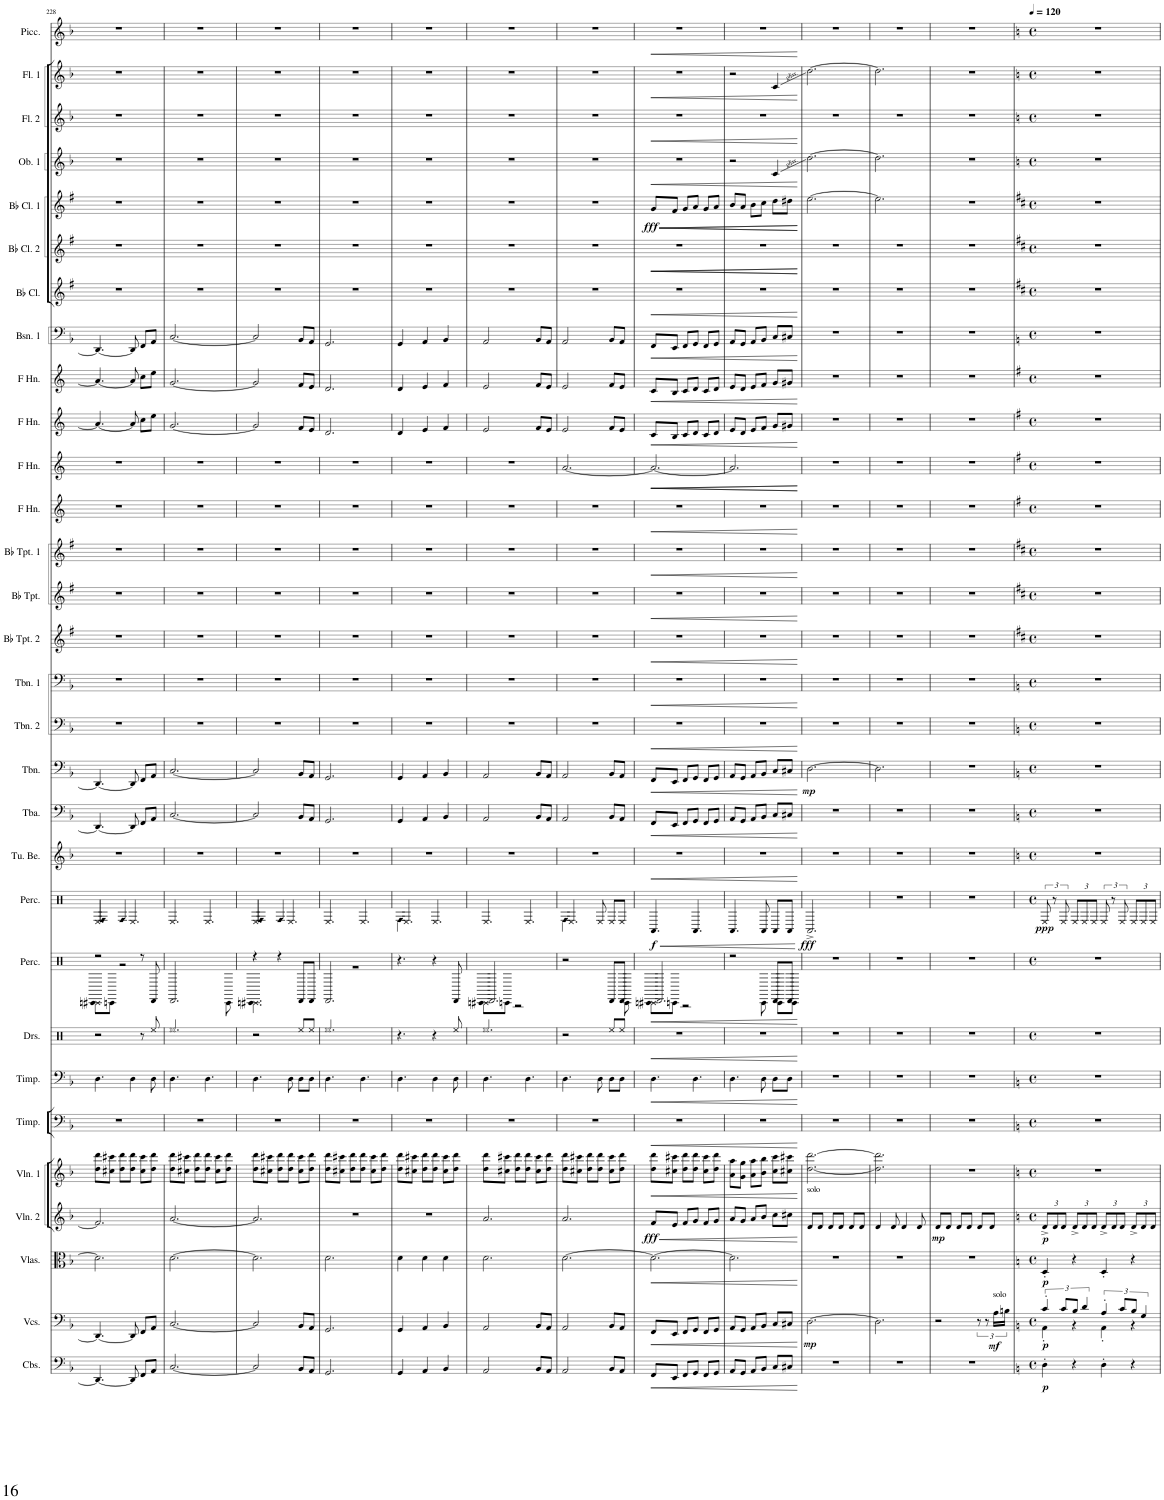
**kern	**dynam	**kern	**dynam	**kern	**dynam	**kern	**dynam	**kern	**dynam	**kern	**dynam	**kern	**dynam	**kern	**dynam	**kern	**dynam	**kern	**dynam	**kern	**dynam	**kern	**dynam	**kern	**dynam	**kern	**dynam	**kern	**dynam	**kern	**dynam	**kern	**dynam	**kern	**dynam	**kern	**dynam	**kern	**dynam	**kern	**dynam	**kern	**dynam	**kern	**dynam	**kern	**dynam	**kern	**dynam	**kern	**dynam	**kern	**dynam	**kern	**dynam	**kern	**dynam	**kern	**dynam
*part30	*part30	*part29	*part29	*part28	*part28	*part27	*part27	*part26	*part26	*part25	*part25	*part24	*part24	*part23	*part23	*part22	*part22	*part21	*part21	*part20	*part20	*part19	*part19	*part18	*part18	*part17	*part17	*part16	*part16	*part15	*part15	*part14	*part14	*part13	*part13	*part12	*part12	*part11	*part11	*part10	*part10	*part9	*part9	*part8	*part8	*part7	*part7	*part6	*part6	*part5	*part5	*part4	*part4	*part3	*part3	*part2	*part2	*part1	*part1
*staff30	*staff30	*staff29	*staff29	*staff28	*staff28	*staff27	*staff27	*staff26	*staff26	*staff25	*staff25	*staff24	*staff24	*staff23	*staff23	*staff22	*staff22	*staff21	*staff21	*staff20	*staff20	*staff19	*staff19	*staff18	*staff18	*staff17	*staff17	*staff16	*staff16	*staff15	*staff15	*staff14	*staff14	*staff13	*staff13	*staff12	*staff12	*staff11	*staff11	*staff10	*staff10	*staff9	*staff9	*staff8	*staff8	*staff7	*staff7	*staff6	*staff6	*staff5	*staff5	*staff4	*staff4	*staff3	*staff3	*staff2	*staff2	*staff1	*staff1
*I"Contrabasses	*	*I"Violoncellos	*	*I"Violas	*	*I"Violin 2	*	*I"Violin 1	*	*I"Timpani	*	*I"Timpani	*	*I"Drumset	*	*I"Percussion	*	*I"Percussion	*	*I"Tubular Bells	*	*I"Tuba	*	*I"Trombone	*	*I"Trombone 2	*	*I"Trombone 1	*	*I"Bb Trumpet 2	*	*I"Bb Trumpet	*	*I"Bb Trumpet 1	*	*I"Horn in F	*	*I"Horn in F	*	*I"Horn in F	*	*I"Horn in F	*	*I"Bassoon 1	*	*I"Bb Clarinet	*	*I"Bb Clarinet 2	*	*I"Bb Clarinet 1	*	*I"Oboe 1	*	*I"Flute 2	*	*I"Flute 1	*	*I"Piccolo	*
*I'Cbs.	*	*I'Vcs.	*	*I'Vlas.	*	*I'Vln. 2	*	*I'Vln. 1	*	*I'Timp.	*	*I'Timp.	*	*I'Drs.	*	*I'Perc.	*	*I'Perc.	*	*I'Tu. Be.	*	*I'Tba.	*	*I'Tbn.	*	*I'Tbn. 2	*	*I'Tbn. 1	*	*I'Bb Tpt. 2	*	*I'Bb Tpt.	*	*I'Bb Tpt. 1	*	*	*	*	*	*	*	*	*	*I'Bsn. 1	*	*I'Bb Cl.	*	*I'Bb Cl. 2	*	*I'Bb Cl. 1	*	*I'Ob. 1	*	*I'Fl. 2	*	*I'Fl. 1	*	*I'Picc.	*
!!LO:PB:g=z
*clefF4	*	*clefF4	*	*clefC3	*	*clefG2	*	*clefG2	*	*clefF4	*	*clefF4	*	*clefX	*	*clefX	*	*clefX	*	*clefG2	*	*clefF4	*	*clefF4	*	*clefF4	*	*clefF4	*	*clefG2	*	*clefG2	*	*clefG2	*	*clefG2	*	*clefG2	*	*clefG2	*	*clefG2	*	*clefF4	*	*clefG2	*	*clefG2	*	*clefG2	*	*clefG2	*	*clefG2	*	*clefG2	*	*clefG2	*
*Trd7c12	*	*	*	*	*	*	*	*	*	*	*	*	*	*	*	*	*	*	*	*	*	*	*	*	*	*	*	*	*	*Trd1c2	*	*Trd1c2	*	*Trd1c2	*	*Trd4c7	*	*Trd4c7	*	*Trd4c7	*	*Trd4c7	*	*Trd5c9	*	*Trd1c2	*	*Trd1c2	*	*Trd1c2	*	*	*	*	*	*	*	*Trd-7c-12	*
*k[b-]	*	*k[b-]	*	*k[b-]	*	*k[b-]	*	*k[b-]	*	*k[b-]	*	*k[b-]	*	*k[]	*	*k[]	*	*k[]	*	*k[b-]	*	*k[b-]	*	*k[b-]	*	*k[b-]	*	*k[b-]	*	*k[f#]	*	*k[f#]	*	*k[f#]	*	*k[]	*	*k[]	*	*k[]	*	*k[]	*	*k[b-]	*	*k[f#]	*	*k[f#]	*	*k[f#]	*	*k[b-]	*	*k[b-]	*	*k[b-]	*	*k[b-]	*
*M3/4	*	*M3/4	*	*M3/4	*	*M3/4	*	*M3/4	*	*M3/4	*	*M3/4	*	*M3/4	*	*M3/4	*	*M3/4	*	*M3/4	*	*M3/4	*	*M3/4	*	*M3/4	*	*M3/4	*	*M3/4	*	*M3/4	*	*M3/4	*	*M3/4	*	*M3/4	*	*M3/4	*	*M3/4	*	*M3/4	*	*M3/4	*	*M3/4	*	*M3/4	*	*M3/4	*	*M3/4	*	*M3/4	*	*M3/4	*
=228	=228	=228	=228	=228	=228	=228	=228	=228	=228	=228	=228	=228	=228	=228	=228	=228	=228	=228	=228	=228	=228	=228	=228	=228	=228	=228	=228	=228	=228	=228	=228	=228	=228	=228	=228	=228	=228	=228	=228	=228	=228	=228	=228	=228	=228	=228	=228	=228	=228	=228	=228	=228	=228	=228	=228	=228	=228	=228	=228
*	*	*	*	*	*	*	*	*	*	*	*	*	*	*	*	*^	*	*^	*	*	*	*	*	*	*	*	*	*	*	*	*	*	*	*	*	*	*	*	*	*	*	*	*	*	*	*	*	*	*	*	*	*	*	*	*	*	*	*	*
!	!	!	!	!	!	!	!	!	!	!	!	!	!	!	!	!	!	!	!	!LO:N:head=diamond	!	!	!	!	!	!	!	!	!	!	!	!	!	!	!	!	!	!	!	!	!	!	!	!	!	!	!	!	!	!	!	!	!	!	!	!	!	!	!	!	!
4.DD/_	.	4.DD/_	.	2.d\]	.	2.f/]	.	8dd\ 8ddd\L	.	2.r	.	4.D\	.	2r	.	2r	8CCn\ 8CC#X\L	.	4.E/	4F/	.	2.r	.	4.DD/_	.	4.DD/_	.	2.r	.	2.r	.	2.r	.	2.r	.	2.r	.	2.r	.	2.r	.	4.a/_	.	4.a/_	.	4.DD/_	.	2.r	.	2.r	.	2.r	.	2.r	.	2.r	.	2.r	.	2.r	.
.	.	.	.	.	.	.	.	8cc#X\ 8ccc#X\J	.	.	.	.	.	.	.	.	8CCn\J	.	.	.	.	.	.	.	.	.	.	.	.	.	.	.	.	.	.	.	.	.	.	.	.	.	.	.	.	.	.	.	.	.	.	.	.	.	.	.	.	.	.	.	.
!	!	!	!	!	!	!	!	!	!	!	!	!	!	!	!	!	!	!	!	!LO:N:head=diamond	!	!	!	!	!	!	!	!	!	!	!	!	!	!	!	!	!	!	!	!	!	!	!	!	!	!	!	!	!	!	!	!	!	!	!	!	!	!	!	!	!
.	.	.	.	.	.	.	.	8dd\ 8ddd\L	.	.	.	.	.	.	.	.	2r	.	.	4F/	.	.	.	.	.	.	.	.	.	.	.	.	.	.	.	.	.	.	.	.	.	.	.	.	.	.	.	.	.	.	.	.	.	.	.	.	.	.	.	.	.
8DD/]	.	8DD/]	.	.	.	.	.	8dd\ 8ddd\J	.	.	.	4D\	.	.	.	.	.	.	4.E/	.	.	.	.	8DD/]	.	8DD/]	.	.	.	.	.	.	.	.	.	.	.	.	.	.	.	8a/]	.	8a/]	.	8DD/]	.	.	.	.	.	.	.	.	.	.	.	.	.	.	.
8FF/L	.	8FF/L	.	.	.	.	.	8cc#\ 8ccc#\L	.	.	.	.	.	8r	.	8r	.	.	.	4ryy	.	.	.	8FF/L	.	8FF/L	.	.	.	.	.	.	.	.	.	.	.	.	.	.	.	8cc\L	.	8cc\L	.	8FF/L	.	.	.	.	.	.	.	.	.	.	.	.	.	.	.
8AA/J	.	8AA/J	.	.	.	.	.	8dd\ 8ddd\J	.	.	.	8D\	.	8Ree/	.	8DD/	.	.	.	.	.	.	.	8AA/J	.	8AA/J	.	.	.	.	.	.	.	.	.	.	.	.	.	.	.	8ee\J	.	8ee\J	.	8AA/J	.	.	.	.	.	.	.	.	.	.	.	.	.	.	.
*	*	*	*	*	*	*	*	*	*	*	*	*	*	*	*	*	*	*	*v	*v	*	*	*	*	*	*	*	*	*	*	*	*	*	*	*	*	*	*	*	*	*	*	*	*	*	*	*	*	*	*	*	*	*	*	*	*	*	*	*	*	*
=229	=229	=229	=229	=229	=229	=229	=229	=229	=229	=229	=229	=229	=229	=229	=229	=229	=229	=229	=229	=229	=229	=229	=229	=229	=229	=229	=229	=229	=229	=229	=229	=229	=229	=229	=229	=229	=229	=229	=229	=229	=229	=229	=229	=229	=229	=229	=229	=229	=229	=229	=229	=229	=229	=229	=229	=229	=229	=229	=229	=229
[2.C/	.	[2.C/	.	[2.d\	.	[2.a/	.	8dd\ 8ddd\L	.	2.r	.	4.D\	.	2.Ree/	.	2.DD/	8ryy	.	4.E/	.	2.r	.	[2.C/	.	[2.C/	.	2.r	.	2.r	.	2.r	.	2.r	.	2.r	.	2.r	.	2.r	.	[2.g/	.	[2.g/	.	[2.C/	.	2.r	.	2.r	.	2.r	.	2.r	.	2.r	.	2.r	.	2.r	.
*	*	*	*	*	*	*	*	*	*	*	*	*	*	*	*	*v	*v	*	*	*	*	*	*	*	*	*	*	*	*	*	*	*	*	*	*	*	*	*	*	*	*	*	*	*	*	*	*	*	*	*	*	*	*	*	*	*	*	*	*	*
.	.	.	.	.	.	.	.	8cc#X\ 8ccc#X\J	.	.	.	.	.	.	.	.	.	.	.	.	.	.	.	.	.	.	.	.	.	.	.	.	.	.	.	.	.	.	.	.	.	.	.	.	.	.	.	.	.	.	.	.	.	.	.	.	.	.	.
.	.	.	.	.	.	.	.	8dd\ 8ddd\L	.	.	.	.	.	.	.	.	.	.	.	.	.	.	.	.	.	.	.	.	.	.	.	.	.	.	.	.	.	.	.	.	.	.	.	.	.	.	.	.	.	.	.	.	.	.	.	.	.	.	.
.	.	.	.	.	.	.	.	8dd\ 8ddd\J	.	.	.	4.D\	.	.	.	.	.	4.E/	.	.	.	.	.	.	.	.	.	.	.	.	.	.	.	.	.	.	.	.	.	.	.	.	.	.	.	.	.	.	.	.	.	.	.	.	.	.	.	.	.
.	.	.	.	.	.	.	.	8cc#\ 8ccc#\L	.	.	.	.	.	.	.	.	.	.	.	.	.	.	.	.	.	.	.	.	.	.	.	.	.	.	.	.	.	.	.	.	.	.	.	.	.	.	.	.	.	.	.	.	.	.	.	.	.	.	.
*	*	*	*	*	*	*	*	*	*	*	*	*	*	*	*	*^	*	*	*	*	*	*	*	*	*	*	*	*	*	*	*	*	*	*	*	*	*	*	*	*	*	*	*	*	*	*	*	*	*	*	*	*	*	*	*	*	*	*	*
.	.	.	.	.	.	.	.	8dd\ 8ddd\J	.	.	.	.	.	.	.	.	8CC\	.	.	.	.	.	.	.	.	.	.	.	.	.	.	.	.	.	.	.	.	.	.	.	.	.	.	.	.	.	.	.	.	.	.	.	.	.	.	.	.	.	.	.
=230	=230	=230	=230	=230	=230	=230	=230	=230	=230	=230	=230	=230	=230	=230	=230	=230	=230	=230	=230	=230	=230	=230	=230	=230	=230	=230	=230	=230	=230	=230	=230	=230	=230	=230	=230	=230	=230	=230	=230	=230	=230	=230	=230	=230	=230	=230	=230	=230	=230	=230	=230	=230	=230	=230	=230	=230	=230	=230	=230	=230
*	*	*	*	*	*	*	*	*	*	*	*	*	*	*	*	*	*	*	*^	*	*	*	*	*	*	*	*	*	*	*	*	*	*	*	*	*	*	*	*	*	*	*	*	*	*	*	*	*	*	*	*	*	*	*	*	*	*	*	*	*
!	!	!	!	!	!	!	!	!	!	!	!	!	!	!	!	!	!	!	!	!LO:N:head=diamond	!	!	!	!	!	!	!	!	!	!	!	!	!	!	!	!	!	!	!	!	!	!	!	!	!	!	!	!	!	!	!	!	!	!	!	!	!	!	!	!	!
2C/]	.	2C/]	.	2.d\]	.	2.a/]	.	8dd\ 8ddd\L	.	2.r	.	4.D\	.	2r	.	4r	4.CCn\ 4.CC#X\	.	4.E/	4F/	.	2.r	.	2C/]	.	2C/]	.	2.r	.	2.r	.	2.r	.	2.r	.	2.r	.	2.r	.	2.r	.	2g/]	.	2g/]	.	2C/]	.	2.r	.	2.r	.	2.r	.	2.r	.	2.r	.	2.r	.	2.r	.
.	.	.	.	.	.	.	.	8cc#X\ 8ccc#X\J	.	.	.	.	.	.	.	.	.	.	.	.	.	.	.	.	.	.	.	.	.	.	.	.	.	.	.	.	.	.	.	.	.	.	.	.	.	.	.	.	.	.	.	.	.	.	.	.	.	.	.	.	.
!	!	!	!	!	!	!	!	!	!	!	!	!	!	!	!	!	!	!	!	!LO:N:head=diamond	!	!	!	!	!	!	!	!	!	!	!	!	!	!	!	!	!	!	!	!	!	!	!	!	!	!	!	!	!	!	!	!	!	!	!	!	!	!	!	!	!
.	.	.	.	.	.	.	.	8dd\ 8ddd\L	.	.	.	.	.	.	.	4r	.	.	.	4F/	.	.	.	.	.	.	.	.	.	.	.	.	.	.	.	.	.	.	.	.	.	.	.	.	.	.	.	.	.	.	.	.	.	.	.	.	.	.	.	.	.
.	.	.	.	.	.	.	.	8dd\ 8ddd\J	.	.	.	8D\	.	.	.	.	4.ryy	.	4.E/	.	.	.	.	.	.	.	.	.	.	.	.	.	.	.	.	.	.	.	.	.	.	.	.	.	.	.	.	.	.	.	.	.	.	.	.	.	.	.	.	.	.
8BB-/L	.	8BB-/L	.	.	.	.	.	8cc#\ 8ccc#\L	.	.	.	8D\L	.	8Ree/L	.	8DD/L	.	.	.	4ryy	.	.	.	8BB-/L	.	8BB-/L	.	.	.	.	.	.	.	.	.	.	.	.	.	.	.	8f/L	.	8f/L	.	8BB-/L	.	.	.	.	.	.	.	.	.	.	.	.	.	.	.
8AA/J	.	8AA/J	.	.	.	.	.	8dd\ 8ddd\J	.	.	.	8D\J	.	8Ree/J	.	8DD/J	.	.	.	.	.	.	.	8AA/J	.	8AA/J	.	.	.	.	.	.	.	.	.	.	.	.	.	.	.	8e/J	.	8e/J	.	8AA/J	.	.	.	.	.	.	.	.	.	.	.	.	.	.	.
*	*	*	*	*	*	*	*	*	*	*	*	*	*	*	*	*	*	*	*v	*v	*	*	*	*	*	*	*	*	*	*	*	*	*	*	*	*	*	*	*	*	*	*	*	*	*	*	*	*	*	*	*	*	*	*	*	*	*	*	*	*	*
=231	=231	=231	=231	=231	=231	=231	=231	=231	=231	=231	=231	=231	=231	=231	=231	=231	=231	=231	=231	=231	=231	=231	=231	=231	=231	=231	=231	=231	=231	=231	=231	=231	=231	=231	=231	=231	=231	=231	=231	=231	=231	=231	=231	=231	=231	=231	=231	=231	=231	=231	=231	=231	=231	=231	=231	=231	=231	=231	=231	=231
2.GG/	.	2.GG/	.	2.d\	.	2.r	.	8dd\ 8ddd\L	.	2.r	.	4.D\	.	2.Ree/	.	2.DD/	2.r	.	4.E/	.	2.r	.	2.GG/	.	2.GG/	.	2.r	.	2.r	.	2.r	.	2.r	.	2.r	.	2.r	.	2.r	.	2.d/	.	2.d/	.	2.GG/	.	2.r	.	2.r	.	2.r	.	2.r	.	2.r	.	2.r	.	2.r	.
.	.	.	.	.	.	.	.	8cc#X\ 8ccc#X\J	.	.	.	.	.	.	.	.	.	.	.	.	.	.	.	.	.	.	.	.	.	.	.	.	.	.	.	.	.	.	.	.	.	.	.	.	.	.	.	.	.	.	.	.	.	.	.	.	.	.	.	.
.	.	.	.	.	.	.	.	8dd\ 8ddd\L	.	.	.	.	.	.	.	.	.	.	.	.	.	.	.	.	.	.	.	.	.	.	.	.	.	.	.	.	.	.	.	.	.	.	.	.	.	.	.	.	.	.	.	.	.	.	.	.	.	.	.	.
.	.	.	.	.	.	.	.	8dd\ 8ddd\J	.	.	.	4.D\	.	.	.	.	.	.	4.E/	.	.	.	.	.	.	.	.	.	.	.	.	.	.	.	.	.	.	.	.	.	.	.	.	.	.	.	.	.	.	.	.	.	.	.	.	.	.	.	.	.
.	.	.	.	.	.	.	.	8cc#\ 8ccc#\L	.	.	.	.	.	.	.	.	.	.	.	.	.	.	.	.	.	.	.	.	.	.	.	.	.	.	.	.	.	.	.	.	.	.	.	.	.	.	.	.	.	.	.	.	.	.	.	.	.	.	.	.
.	.	.	.	.	.	.	.	8dd\ 8ddd\J	.	.	.	.	.	.	.	.	.	.	.	.	.	.	.	.	.	.	.	.	.	.	.	.	.	.	.	.	.	.	.	.	.	.	.	.	.	.	.	.	.	.	.	.	.	.	.	.	.	.	.	.
*	*	*	*	*	*	*	*	*	*	*	*	*	*	*	*	*v	*v	*	*	*	*	*	*	*	*	*	*	*	*	*	*	*	*	*	*	*	*	*	*	*	*	*	*	*	*	*	*	*	*	*	*	*	*	*	*	*	*	*	*	*
=232	=232	=232	=232	=232	=232	=232	=232	=232	=232	=232	=232	=232	=232	=232	=232	=232	=232	=232	=232	=232	=232	=232	=232	=232	=232	=232	=232	=232	=232	=232	=232	=232	=232	=232	=232	=232	=232	=232	=232	=232	=232	=232	=232	=232	=232	=232	=232	=232	=232	=232	=232	=232	=232	=232	=232	=232	=232	=232	=232
*	*	*	*	*	*	*	*	*	*	*	*	*	*	*	*	*	*	*^	*	*	*	*	*	*	*	*	*	*	*	*	*	*	*	*	*	*	*	*	*	*	*	*	*	*	*	*	*	*	*	*	*	*	*	*	*	*	*	*	*
!	!	!	!	!	!	!	!	!	!	!	!	!	!	!	!	!	!	!	!LO:N:head=diamond	!	!	!	!	!	!	!	!	!	!	!	!	!	!	!	!	!	!	!	!	!	!	!	!	!	!	!	!	!	!	!	!	!	!	!	!	!	!	!	!	!
4GG/	.	4GG/	.	4d\	.	2.r	.	8dd\ 8ddd\L	.	2.r	.	4.D\	.	4.r	.	4.r	.	4.E/	4F\	.	2.r	.	4GG/	.	4GG/	.	2.r	.	2.r	.	2.r	.	2.r	.	2.r	.	2.r	.	2.r	.	4d/	.	4d/	.	4GG/	.	2.r	.	2.r	.	2.r	.	2.r	.	2.r	.	2.r	.	2.r	.
.	.	.	.	.	.	.	.	8cc#X\ 8ccc#X\J	.	.	.	.	.	.	.	.	.	.	.	.	.	.	.	.	.	.	.	.	.	.	.	.	.	.	.	.	.	.	.	.	.	.	.	.	.	.	.	.	.	.	.	.	.	.	.	.	.	.	.	.
4AA/	.	4AA/	.	4d\	.	.	.	8dd\ 8ddd\L	.	.	.	.	.	.	.	.	.	.	2ryy	.	.	.	4AA/	.	4AA/	.	.	.	.	.	.	.	.	.	.	.	.	.	.	.	4e/	.	4e/	.	4AA/	.	.	.	.	.	.	.	.	.	.	.	.	.	.	.
.	.	.	.	.	.	.	.	8dd\ 8ddd\J	.	.	.	4D\	.	4r	.	4r	.	4.E/	.	.	.	.	.	.	.	.	.	.	.	.	.	.	.	.	.	.	.	.	.	.	.	.	.	.	.	.	.	.	.	.	.	.	.	.	.	.	.	.	.	.
4BB-/	.	4BB-/	.	4d\	.	.	.	8cc#\ 8ccc#\L	.	.	.	.	.	.	.	.	.	.	.	.	.	.	4BB-/	.	4BB-/	.	.	.	.	.	.	.	.	.	.	.	.	.	.	.	4f/	.	4f/	.	4BB-/	.	.	.	.	.	.	.	.	.	.	.	.	.	.	.
.	.	.	.	.	.	.	.	8dd\ 8ddd\J	.	.	.	8D\	.	8Ree/	.	8DD/	.	.	.	.	.	.	.	.	.	.	.	.	.	.	.	.	.	.	.	.	.	.	.	.	.	.	.	.	.	.	.	.	.	.	.	.	.	.	.	.	.	.	.	.
*	*	*	*	*	*	*	*	*	*	*	*	*	*	*	*	*	*	*v	*v	*	*	*	*	*	*	*	*	*	*	*	*	*	*	*	*	*	*	*	*	*	*	*	*	*	*	*	*	*	*	*	*	*	*	*	*	*	*	*	*	*
=233	=233	=233	=233	=233	=233	=233	=233	=233	=233	=233	=233	=233	=233	=233	=233	=233	=233	=233	=233	=233	=233	=233	=233	=233	=233	=233	=233	=233	=233	=233	=233	=233	=233	=233	=233	=233	=233	=233	=233	=233	=233	=233	=233	=233	=233	=233	=233	=233	=233	=233	=233	=233	=233	=233	=233	=233	=233	=233	=233
*	*	*	*	*	*	*	*	*	*	*	*	*	*	*	*	*^	*	*	*	*	*	*	*	*	*	*	*	*	*	*	*	*	*	*	*	*	*	*	*	*	*	*	*	*	*	*	*	*	*	*	*	*	*	*	*	*	*	*	*
2AA/	.	2AA/	.	2.d\	.	2.a/	.	8dd\ 8ddd\L	.	2.r	.	4.D\	.	2.Ree/	.	2.DD/	8CCn\ 8CC#X\L	.	4.E/	.	2.r	.	2AA/	.	2AA/	.	2.r	.	2.r	.	2.r	.	2.r	.	2.r	.	2.r	.	2.r	.	2e/	.	2e/	.	2AA/	.	2.r	.	2.r	.	2.r	.	2.r	.	2.r	.	2.r	.	2.r	.
.	.	.	.	.	.	.	.	8cc#X\ 8ccc#X\J	.	.	.	.	.	.	.	.	8CCn\J	.	.	.	.	.	.	.	.	.	.	.	.	.	.	.	.	.	.	.	.	.	.	.	.	.	.	.	.	.	.	.	.	.	.	.	.	.	.	.	.	.	.	.
.	.	.	.	.	.	.	.	8dd\ 8ddd\L	.	.	.	.	.	.	.	.	2r	.	.	.	.	.	.	.	.	.	.	.	.	.	.	.	.	.	.	.	.	.	.	.	.	.	.	.	.	.	.	.	.	.	.	.	.	.	.	.	.	.	.	.
.	.	.	.	.	.	.	.	8dd\ 8ddd\J	.	.	.	4.D\	.	.	.	.	.	.	4.E/	.	.	.	.	.	.	.	.	.	.	.	.	.	.	.	.	.	.	.	.	.	.	.	.	.	.	.	.	.	.	.	.	.	.	.	.	.	.	.	.	.
8BB-/L	.	8BB-/L	.	.	.	.	.	8cc#\ 8ccc#\L	.	.	.	.	.	.	.	.	.	.	.	.	.	.	8BB-/L	.	8BB-/L	.	.	.	.	.	.	.	.	.	.	.	.	.	.	.	8f/L	.	8f/L	.	8BB-/L	.	.	.	.	.	.	.	.	.	.	.	.	.	.	.
8AA/J	.	8AA/J	.	.	.	.	.	8dd\ 8ddd\J	.	.	.	.	.	.	.	.	.	.	.	.	.	.	8AA/J	.	8AA/J	.	.	.	.	.	.	.	.	.	.	.	.	.	.	.	8e/J	.	8e/J	.	8AA/J	.	.	.	.	.	.	.	.	.	.	.	.	.	.	.
=234	=234	=234	=234	=234	=234	=234	=234	=234	=234	=234	=234	=234	=234	=234	=234	=234	=234	=234	=234	=234	=234	=234	=234	=234	=234	=234	=234	=234	=234	=234	=234	=234	=234	=234	=234	=234	=234	=234	=234	=234	=234	=234	=234	=234	=234	=234	=234	=234	=234	=234	=234	=234	=234	=234	=234	=234	=234	=234	=234	=234
*	*	*	*	*	*	*	*	*	*	*	*	*	*	*	*	*	*	*	*^	*	*	*	*	*	*	*	*	*	*	*	*	*	*	*	*	*	*	*	*	*	*	*	*	*	*	*	*	*	*	*	*	*	*	*	*	*	*	*	*	*
!	!	!	!	!	!	!	!	!	!	!	!	!	!	!	!	!	!	!	!	!LO:N:head=diamond	!	!	!	!	!	!	!	!	!	!	!	!	!	!	!	!	!	!	!	!	!	!	!	!	!	!	!	!	!	!	!	!	!	!	!	!	!	!	!	!	!
2AA/	.	2AA/	.	[2.d\	.	2.a/	.	8dd\ 8ddd\L	.	2.r	.	4.D\	.	2r	.	2r	8ryy	.	4.E/	4F\	.	2.r	.	2AA/	.	2AA/	.	2.r	.	2.r	.	2.r	.	2.r	.	2.r	.	2.r	.	[2.a/	.	2e/	.	2e/	.	2AA/	.	2.r	.	2.r	.	2.r	.	2.r	.	2.r	.	2.r	.	2.r	.
*	*	*	*	*	*	*	*	*	*	*	*	*	*	*	*	*v	*v	*	*	*	*	*	*	*	*	*	*	*	*	*	*	*	*	*	*	*	*	*	*	*	*	*	*	*	*	*	*	*	*	*	*	*	*	*	*	*	*	*	*	*	*
.	.	.	.	.	.	.	.	8cc#X\ 8ccc#X\J	.	.	.	.	.	.	.	.	.	.	.	.	.	.	.	.	.	.	.	.	.	.	.	.	.	.	.	.	.	.	.	.	.	.	.	.	.	.	.	.	.	.	.	.	.	.	.	.	.	.	.	.
.	.	.	.	.	.	.	.	8dd\ 8ddd\L	.	.	.	.	.	.	.	.	.	.	2ryy	.	.	.	.	.	.	.	.	.	.	.	.	.	.	.	.	.	.	.	.	.	.	.	.	.	.	.	.	.	.	.	.	.	.	.	.	.	.	.	.	.
.	.	.	.	.	.	.	.	8dd\ 8ddd\J	.	.	.	8D\	.	.	.	.	.	8E/	.	.	.	.	.	.	.	.	.	.	.	.	.	.	.	.	.	.	.	.	.	.	.	.	.	.	.	.	.	.	.	.	.	.	.	.	.	.	.	.	.	.
8BB-/L	.	8BB-/L	.	.	.	.	.	8cc#\ 8ccc#\L	.	.	.	8D\L	.	8Ree/L	.	8DD/L	.	8E/L	.	.	.	.	8BB-/L	.	8BB-/L	.	.	.	.	.	.	.	.	.	.	.	.	.	.	.	8f/L	.	8f/L	.	8BB-/L	.	.	.	.	.	.	.	.	.	.	.	.	.	.	.
*	*	*	*	*	*	*	*	*	*	*	*	*	*	*	*	*^	*	*	*	*	*	*	*	*	*	*	*	*	*	*	*	*	*	*	*	*	*	*	*	*	*	*	*	*	*	*	*	*	*	*	*	*	*	*	*	*	*	*	*	*
8AA/J	.	8AA/J	.	.	.	.	.	8dd\ 8ddd\J	.	.	.	8D\J	.	8Ree/J	.	8DD/J	8CC\	.	8E/J	.	.	.	.	8AA/J	.	8AA/J	.	.	.	.	.	.	.	.	.	.	.	.	.	.	.	8e/J	.	8e/J	.	8AA/J	.	.	.	.	.	.	.	.	.	.	.	.	.	.	.
*	*	*	*	*	*	*	*	*	*	*	*	*	*	*	*	*	*	*	*v	*v	*	*	*	*	*	*	*	*	*	*	*	*	*	*	*	*	*	*	*	*	*	*	*	*	*	*	*	*	*	*	*	*	*	*	*	*	*	*	*	*	*
=235	=235	=235	=235	=235	=235	=235	=235	=235	=235	=235	=235	=235	=235	=235	=235	=235	=235	=235	=235	=235	=235	=235	=235	=235	=235	=235	=235	=235	=235	=235	=235	=235	=235	=235	=235	=235	=235	=235	=235	=235	=235	=235	=235	=235	=235	=235	=235	=235	=235	=235	=235	=235	=235	=235	=235	=235	=235	=235	=235	=235
!	!LO:HP:b	!	!LO:HP:b	!	!LO:HP:b	!	!LO:HP:b	!	!LO:HP:b	!	!LO:HP:b	!	!LO:HP:b	!	!LO:HP:b	!	!	!LO:HP:b	!	!LO:HP:b	!	!LO:HP:b	!	!LO:HP:b	!	!LO:HP:b	!	!LO:HP:b	!	!LO:HP:b	!	!LO:HP:b	!	!LO:HP:b	!	!LO:HP:b	!	!LO:HP:b	!	!LO:HP:b	!	!LO:HP:b	!	!LO:HP:b	!	!LO:HP:b	!	!LO:HP:b	!	!LO:HP:b	!	!LO:HP:b	!	!LO:HP:b	!	!LO:HP:b	!	!LO:HP:b	!	!LO:HP:b
!	!	!	!	!	!	!	!LO:DY:n=1:b	!	!	!	!	!	!	!	!	!	!	!	!	!LO:DY:n=1:b	!	!	!	!	!	!	!	!	!	!	!	!	!	!	!	!	!	!	!	!	!	!	!	!	!	!	!	!	!	!	!	!LO:DY:n=1:b	!	!	!	!	!	!	!	!
8FF/L	<	8FF/L	<	2.d\_	<	8f/L	< fff	8dd\ 8ddd\L	<	2.r	<	4.D\	<	2.r	<	2.DD/	8CCn\ 8CC#X\L	<	4.AA/	< f	2.r	<	8FF/L	<	8FF/L	<	2.r	<	2.r	<	2.r	<	2.r	<	2.r	<	2.r	<	2.a/_	<	8c/L	<	8c/L	<	8FF/L	<	2.r	<	2.r	<	8g/L	< fff	2.r	<	2.r	<	2.r	<	2.r	<
!	!	!	!	!	!	!	!	!	!	!	!	!	!	!	!	!	!	!	!	!	!	!	!	!	!	!	!	!	!	!	!	!	!	!	!	!	!	!	!	!	!	!	!	!	!	!	!	!	!	!	!	!LO:HP:b	!	!	!	!	!	!	!	!
8EE/J	.	8EE/J	.	.	.	8e/J	.	8cc#X\ 8ccc#X\J	.	.	.	.	.	.	.	.	8CCn\J	.	.	.	.	.	8EE/J	.	8EE/J	.	.	.	.	.	.	.	.	.	.	.	.	.	.	.	8B/J	.	8B/J	.	8EE/J	.	.	.	.	.	8f#/J	<	.	.	.	.	.	.	.	.
8FF/L	.	8FF/L	.	.	.	8f/L	.	8dd\ 8ddd\L	.	.	.	.	.	.	.	.	2r	.	.	.	.	.	8FF/L	.	8FF/L	.	.	.	.	.	.	.	.	.	.	.	.	.	.	.	8c/L	.	8c/L	.	8FF/L	.	.	.	.	.	8g/L	.	.	.	.	.	.	.	.	.
8GG/J	.	8GG/J	.	.	.	8g/J	.	8dd\ 8ddd\J	.	.	.	4.D\	.	.	.	.	.	.	4.AA/	.	.	.	8GG/J	.	8GG/J	.	.	.	.	.	.	.	.	.	.	.	.	.	.	.	8d/J	.	8d/J	.	8GG/J	.	.	.	.	.	8a/J	.	.	.	.	.	.	.	.	.
8FF/L	.	8FF/L	.	.	.	8f/L	.	8cc#\ 8ccc#\L	.	.	.	.	.	.	.	.	.	.	.	.	.	.	8FF/L	.	8FF/L	.	.	.	.	.	.	.	.	.	.	.	.	.	.	.	8c/L	.	8c/L	.	8FF/L	.	.	.	.	.	8g/L	.	.	.	.	.	.	.	.	.
8GG/J	.	8GG/J	.	.	.	8g/J	.	8dd\ 8ddd\J	.	.	.	.	.	.	.	.	.	.	.	.	.	.	8GG/J	.	8GG/J	.	.	.	.	.	.	.	.	.	.	.	.	.	.	.	8d/J	.	8d/J	.	8GG/J	.	.	.	.	.	8a/J	.	.	.	.	.	.	.	.	.
=236	=236	=236	=236	=236	=236	=236	=236	=236	=236	=236	=236	=236	=236	=236	=236	=236	=236	=236	=236	=236	=236	=236	=236	=236	=236	=236	=236	=236	=236	=236	=236	=236	=236	=236	=236	=236	=236	=236	=236	=236	=236	=236	=236	=236	=236	=236	=236	=236	=236	=236	=236	=236	=236	=236	=236	=236	=236	=236	=236	=236
!	!	!	!	!	!	!	!	!	!	!	!	!	!	!	!	!	!	!	!	!	!	!	!	!	!	!	!	!	!	!	!	!	!	!	!	!	!	!	!	!LO:HP:b	!	!	!	!	!	!	!	!	!	!LO:HP:b	!	!	!	!	!	!	!	!	!	!
8AA/L	.	8AA/L	.	2.d\]	.	8a/L	.	8a\ 8aa\L	.	2.r	.	4.D\	.	2.r	.	2r	4.ryy	.	4.AA/	.	2.r	.	8AA/L	.	8AA/L	.	2.r	.	2.r	.	2.r	.	2.r	.	2.r	.	2.r	.	2.a/]	<	8e/L	.	8e/L	.	8AA/L	.	2.r	.	2.r	<	8b/L	.	2r	.	2.r	.	2r	.	2.r	.
8GG/J	.	8GG/J	.	.	.	8g/J	.	8g\ 8gg\J	.	.	.	.	.	.	.	.	.	.	.	.	.	.	8GG/J	.	8GG/J	.	.	.	.	.	.	.	.	.	.	.	.	.	.	.	8d/J	.	8d/J	.	8GG/J	.	.	.	.	.	8a/J	.	.	.	.	.	.	.	.	.
8AA/L	.	8AA/L	.	.	.	8a/L	.	8a\ 8aa\L	.	.	.	.	.	.	.	.	.	.	.	.	.	.	8AA/L	.	8AA/L	.	.	.	.	.	.	.	.	.	.	.	.	.	.	.	8e/L	.	8e/L	.	8AA/L	.	.	.	.	.	8b\L	.	.	.	.	.	.	.	.	.
8BB-/J	.	8BB-/J	.	.	.	8b-/J	.	8b-\ 8bb-\J	.	.	.	8D\	.	.	.	.	8CC\	.	8AA/	.	.	.	8BB-/J	.	8BB-/J	.	.	.	.	.	.	.	.	.	.	.	.	.	.	.	8f/J	.	8f/J	.	8BB-/J	.	.	.	.	.	8cc\J	.	.	.	.	.	.	.	.	.
8C/L	.	8C/L	.	.	.	8cc\L	.	8cc\ 8ccc\L	.	.	.	8D\L	.	.	.	8DD/L	8CC\L	.	8AA/L	.	.	.	8C/L	.	8C/L	.	.	.	.	.	.	.	.	.	.	.	.	.	.	.	8g/L	.	8g/L	.	8C/L	.	.	.	.	.	8dd\L	.	4c/	.	.	.	4c/	.	.	.
8C#X/J	.	8C#X/J	.	.	.	8cc#X\J	.	8cc#X\ 8ccc#X\J	.	.	.	8D\J	.	.	.	8DD/J	8CC\J	.	8AA/J	.	.	.	8C#X/J	.	8C#X/J	.	.	.	.	.	.	.	.	.	.	.	.	.	.	.	8g#X/J	.	8g#X/J	.	8C#X/J	.	.	.	.	.	8dd#X\J	.	.	.	.	.	.	.	.	.
*	*	*	*	*	*	*	*	*	*	*	*	*	*	*	*	*v	*v	*	*	*	*	*	*	*	*	*	*	*	*	*	*	*	*	*	*	*	*	*	*	*	*	*	*	*	*	*	*	*	*	*	*	*	*	*	*	*	*	*	*	*
.	[	.	[	.	[	.	[	.	[	.	[	.	[	.	[	.	[	.	[	.	[	.	[	.	[	.	[	.	[	.	[	.	[	.	[	.	[	.	[ [	.	[	.	[	.	[	.	[	.	[ [	.	[ [	.	[	.	[	.	[	.	[
=237	=237	=237	=237	=237	=237	=237	=237	=237	=237	=237	=237	=237	=237	=237	=237	=237	=237	=237	=237	=237	=237	=237	=237	=237	=237	=237	=237	=237	=237	=237	=237	=237	=237	=237	=237	=237	=237	=237	=237	=237	=237	=237	=237	=237	=237	=237	=237	=237	=237	=237	=237	=237	=237	=237	=237	=237	=237	=237	=237
!	!	!	!	!	!	!LO:TX:a:t=solo	!	!	!	!	!	!	!	!	!	!	!	!	!	!	!	!	!	!	!	!	!	!	!	!	!	!	!	!	!	!	!	!	!	!	!	!	!	!	!	!	!	!	!	!	!	!	!	!	!	!	!	!	!
!	!	!	!LO:DY:b	!	!	!	!	!	!	!	!	!	!	!	!	!	!	!	!LO:DY:b	!	!	!	!	!	!LO:DY:b	!	!	!	!	!	!	!	!	!	!	!	!	!	!	!	!	!	!	!	!	!	!	!	!	!	!	!	!	!	!	!	!	!	!
2.r	.	[2.D\	mp	2.r	.	8d/L	.	[2.dd\ [2.ddd\	.	2.r	.	2.r	.	2.r	.	2.r	.	2.AA^/	fff	2.r	.	2.r	.	[2.D\	mp	2.r	.	2.r	.	2.r	.	2.r	.	2.r	.	2.r	.	2.r	.	2.r	.	2.r	.	2.r	.	2.r	.	2.r	.	[2.ee\	.	[2.dd\	.	2.r	.	[2.dd\	.	2.r	.
.	.	.	.	.	.	8d/J	.	.	.	.	.	.	.	.	.	.	.	.	.	.	.	.	.	.	.	.	.	.	.	.	.	.	.	.	.	.	.	.	.	.	.	.	.	.	.	.	.	.	.	.	.	.	.	.	.	.	.	.	.
.	.	.	.	.	.	8d/L	.	.	.	.	.	.	.	.	.	.	.	.	.	.	.	.	.	.	.	.	.	.	.	.	.	.	.	.	.	.	.	.	.	.	.	.	.	.	.	.	.	.	.	.	.	.	.	.	.	.	.	.	.
.	.	.	.	.	.	8d/J	.	.	.	.	.	.	.	.	.	.	.	.	.	.	.	.	.	.	.	.	.	.	.	.	.	.	.	.	.	.	.	.	.	.	.	.	.	.	.	.	.	.	.	.	.	.	.	.	.	.	.	.	.
.	.	.	.	.	.	8d/L	.	.	.	.	.	.	.	.	.	.	.	.	.	.	.	.	.	.	.	.	.	.	.	.	.	.	.	.	.	.	.	.	.	.	.	.	.	.	.	.	.	.	.	.	.	.	.	.	.	.	.	.	.
.	.	.	.	.	.	8d/J	.	.	.	.	.	.	.	.	.	.	.	.	.	.	.	.	.	.	.	.	.	.	.	.	.	.	.	.	.	.	.	.	.	.	.	.	.	.	.	.	.	.	.	.	.	.	.	.	.	.	.	.	.
=238	=238	=238	=238	=238	=238	=238	=238	=238	=238	=238	=238	=238	=238	=238	=238	=238	=238	=238	=238	=238	=238	=238	=238	=238	=238	=238	=238	=238	=238	=238	=238	=238	=238	=238	=238	=238	=238	=238	=238	=238	=238	=238	=238	=238	=238	=238	=238	=238	=238	=238	=238	=238	=238	=238	=238	=238	=238	=238	=238
2.r	.	2.D\]	.	2.r	.	4d/	.	2.dd\] 2.ddd\]	.	2.r	.	2.r	.	2.r	.	2.r	.	2.r	.	2.r	.	2.r	.	2.D\]	.	2.r	.	2.r	.	2.r	.	2.r	.	2.r	.	2.r	.	2.r	.	2.r	.	2.r	.	2.r	.	2.r	.	2.r	.	2.ee\]	.	2.dd\]	.	2.r	.	2.dd\]	.	2.r	.
.	.	.	.	.	.	8d/	.	.	.	.	.	.	.	.	.	.	.	.	.	.	.	.	.	.	.	.	.	.	.	.	.	.	.	.	.	.	.	.	.	.	.	.	.	.	.	.	.	.	.	.	.	.	.	.	.	.	.	.	.
.	.	.	.	.	.	4d/	.	.	.	.	.	.	.	.	.	.	.	.	.	.	.	.	.	.	.	.	.	.	.	.	.	.	.	.	.	.	.	.	.	.	.	.	.	.	.	.	.	.	.	.	.	.	.	.	.	.	.	.	.
.	.	.	.	.	.	8d/	.	.	.	.	.	.	.	.	.	.	.	.	.	.	.	.	.	.	.	.	.	.	.	.	.	.	.	.	.	.	.	.	.	.	.	.	.	.	.	.	.	.	.	.	.	.	.	.	.	.	.	.	.
=239	=239	=239	=239	=239	=239	=239	=239	=239	=239	=239	=239	=239	=239	=239	=239	=239	=239	=239	=239	=239	=239	=239	=239	=239	=239	=239	=239	=239	=239	=239	=239	=239	=239	=239	=239	=239	=239	=239	=239	=239	=239	=239	=239	=239	=239	=239	=239	=239	=239	=239	=239	=239	=239	=239	=239	=239	=239	=239	=239
!	!	!	!	!	!	!	!LO:DY:b	!	!	!	!	!	!	!	!	!	!	!	!	!	!	!	!	!	!	!	!	!	!	!	!	!	!	!	!	!	!	!	!	!	!	!	!	!	!	!	!	!	!	!	!	!	!	!	!	!	!	!	!
2.r	.	2r	.	2.r	.	8d/L	mp	2.r	.	2.r	.	2.r	.	2.r	.	2.r	.	2.r	.	2.r	.	2.r	.	2.r	.	2.r	.	2.r	.	2.r	.	2.r	.	2.r	.	2.r	.	2.r	.	2.r	.	2.r	.	2.r	.	2.r	.	2.r	.	2.r	.	2.r	.	2.r	.	2.r	.	2.r	.
.	.	.	.	.	.	8d/J	.	.	.	.	.	.	.	.	.	.	.	.	.	.	.	.	.	.	.	.	.	.	.	.	.	.	.	.	.	.	.	.	.	.	.	.	.	.	.	.	.	.	.	.	.	.	.	.	.	.	.	.	.
.	.	.	.	.	.	8d/L	.	.	.	.	.	.	.	.	.	.	.	.	.	.	.	.	.	.	.	.	.	.	.	.	.	.	.	.	.	.	.	.	.	.	.	.	.	.	.	.	.	.	.	.	.	.	.	.	.	.	.	.	.
.	.	.	.	.	.	8d/J	.	.	.	.	.	.	.	.	.	.	.	.	.	.	.	.	.	.	.	.	.	.	.	.	.	.	.	.	.	.	.	.	.	.	.	.	.	.	.	.	.	.	.	.	.	.	.	.	.	.	.	.	.
.	.	12r	.	.	.	8d/L	.	.	.	.	.	.	.	.	.	.	.	.	.	.	.	.	.	.	.	.	.	.	.	.	.	.	.	.	.	.	.	.	.	.	.	.	.	.	.	.	.	.	.	.	.	.	.	.	.	.	.	.	.
.	.	12r	.	.	.	.	.	.	.	.	.	.	.	.	.	.	.	.	.	.	.	.	.	.	.	.	.	.	.	.	.	.	.	.	.	.	.	.	.	.	.	.	.	.	.	.	.	.	.	.	.	.	.	.	.	.	.	.	.
.	.	.	.	.	.	8d/J	.	.	.	.	.	.	.	.	.	.	.	.	.	.	.	.	.	.	.	.	.	.	.	.	.	.	.	.	.	.	.	.	.	.	.	.	.	.	.	.	.	.	.	.	.	.	.	.	.	.	.	.	.
!	!	!LO:TX:a:t=solo	!	!	!	!	!	!	!	!	!	!	!	!	!	!	!	!	!	!	!	!	!	!	!	!	!	!	!	!	!	!	!	!	!	!	!	!	!	!	!	!	!	!	!	!	!	!	!	!	!	!	!	!	!	!	!	!	!
!	!	!	!LO:DY:b	!	!	!	!	!	!	!	!	!	!	!	!	!	!	!	!	!	!	!	!	!	!	!	!	!	!	!	!	!	!	!	!	!	!	!	!	!	!	!	!	!	!	!	!	!	!	!	!	!	!	!	!	!	!	!	!
.	.	24A\LL	mf	.	.	.	.	.	.	.	.	.	.	.	.	.	.	.	.	.	.	.	.	.	.	.	.	.	.	.	.	.	.	.	.	.	.	.	.	.	.	.	.	.	.	.	.	.	.	.	.	.	.	.	.	.	.	.	.
.	.	24Bn\JJ	.	.	.	.	.	.	.	.	.	.	.	.	.	.	.	.	.	.	.	.	.	.	.	.	.	.	.	.	.	.	.	.	.	.	.	.	.	.	.	.	.	.	.	.	.	.	.	.	.	.	.	.	.	.	.	.	.
=240	=240	=240	=240	=240	=240	=240	=240	=240	=240	=240	=240	=240	=240	=240	=240	=240	=240	=240	=240	=240	=240	=240	=240	=240	=240	=240	=240	=240	=240	=240	=240	=240	=240	=240	=240	=240	=240	=240	=240	=240	=240	=240	=240	=240	=240	=240	=240	=240	=240	=240	=240	=240	=240	=240	=240	=240	=240	=240	=240
*k[]	*	*k[]	*	*k[]	*	*k[]	*	*k[]	*	*k[]	*	*k[]	*	*	*	*	*	*	*	*k[]	*	*k[]	*	*k[]	*	*k[]	*	*k[]	*	*k[f#c#]	*	*k[f#c#]	*	*k[f#c#]	*	*k[f#]	*	*k[f#]	*	*k[f#]	*	*k[f#]	*	*k[]	*	*k[f#c#]	*	*k[f#c#]	*	*k[f#c#]	*	*k[]	*	*k[]	*	*k[]	*	*k[]	*
*M4/4	*	*M4/4	*	*M4/4	*	*M4/4	*	*M4/4	*	*M4/4	*	*M4/4	*	*M4/4	*	*M4/4	*	*M4/4	*	*M4/4	*	*M4/4	*	*M4/4	*	*M4/4	*	*M4/4	*	*M4/4	*	*M4/4	*	*M4/4	*	*M4/4	*	*M4/4	*	*M4/4	*	*M4/4	*	*M4/4	*	*M4/4	*	*M4/4	*	*M4/4	*	*M4/4	*	*M4/4	*	*M4/4	*	*M4/4	*
*met(c)	*	*met(c)	*	*met(c)	*	*met(c)	*	*met(c)	*	*met(c)	*	*met(c)	*	*met(c)	*	*met(c)	*	*met(c)	*	*met(c)	*	*met(c)	*	*met(c)	*	*met(c)	*	*met(c)	*	*met(c)	*	*met(c)	*	*met(c)	*	*met(c)	*	*met(c)	*	*met(c)	*	*met(c)	*	*met(c)	*	*met(c)	*	*met(c)	*	*met(c)	*	*met(c)	*	*met(c)	*	*met(c)	*	*met(c)	*
*	*	*^	*	*	*	*	*	*	*	*	*	*	*	*	*	*	*	*	*	*	*	*	*	*	*	*	*	*	*	*	*	*	*	*	*	*	*	*	*	*	*	*	*	*	*	*	*	*	*	*	*	*	*	*	*	*	*	*	*
*	*	*	*	*	*	*	*Xbrackettup	*	*	*	*	*	*	*	*	*	*	*	*	*	*	*	*	*	*	*	*	*	*	*	*	*	*	*	*	*	*	*	*	*	*	*	*	*	*	*	*	*	*	*	*	*	*	*	*	*	*	*	*	*
*	*	*v	*v	*	*	*	*	*	*	*	*	*	*	*	*	*	*	*	*	*	*	*	*	*	*	*	*	*	*	*	*	*	*	*	*	*	*	*	*	*	*	*	*	*	*	*	*	*	*	*	*	*	*	*	*	*	*	*	*	*
*	*	*	*	*	*	*	*	*	*	*	*	*	*	*	*	*	*	*	*	*	*	*	*	*	*	*	*	*	*	*	*	*	*	*	*	*	*	*	*	*	*	*	*	*	*	*	*	*	*	*	*	*	*	*	*	*	*	*MM120	*
*	*	*^	*	*	*	*	*	*	*	*	*	*	*	*	*	*	*	*	*	*	*	*	*	*	*	*	*	*	*	*	*	*	*	*	*	*	*	*	*	*	*	*	*	*	*	*	*	*	*	*	*	*	*	*	*	*	*	*	*
!	!LO:DY:b	!	!	!LO:DY:b	!	!LO:DY:b	!	!LO:DY:b	!	!	!	!	!	!	!	!	!	!	!	!LO:DY:b	!	!	!	!	!	!	!	!	!	!	!	!	!	!	!	!	!	!	!	!	!	!	!	!	!	!	!	!	!	!	!	!	!	!	!	!	!	!	!	!
4D'\	p	6c'/	4AA'\	p	4D'/	p	12d^/L	p	1r	.	1r	.	1r	.	1r	.	1r	.	12E/	ppp	1r	.	1r	.	1r	.	1r	.	1r	.	1r	.	1r	.	1r	.	1r	.	1r	.	1r	.	1r	.	1r	.	1r	.	1r	.	1r	.	1r	.	1r	.	1r	.	1r	.
.	.	.	.	.	.	.	12d/	.	.	.	.	.	.	.	.	.	.	.	12r	.	.	.	.	.	.	.	.	.	.	.	.	.	.	.	.	.	.	.	.	.	.	.	.	.	.	.	.	.	.	.	.	.	.	.	.	.	.	.	.	.
.	.	12c/L	.	.	.	.	12d/J	.	.	.	.	.	.	.	.	.	.	.	12E/	.	.	.	.	.	.	.	.	.	.	.	.	.	.	.	.	.	.	.	.	.	.	.	.	.	.	.	.	.	.	.	.	.	.	.	.	.	.	.	.	.
*	*	*	*	*	*	*	*	*	*	*	*	*	*	*	*	*	*	*	*Xbrackettup	*	*	*	*	*	*	*	*	*	*	*	*	*	*	*	*	*	*	*	*	*	*	*	*	*	*	*	*	*	*	*	*	*	*	*	*	*	*	*	*	*
4r	.	12B/J	4r	.	4r	.	12d^/L	.	.	.	.	.	.	.	.	.	.	.	12E/L	.	.	.	.	.	.	.	.	.	.	.	.	.	.	.	.	.	.	.	.	.	.	.	.	.	.	.	.	.	.	.	.	.	.	.	.	.	.	.	.	.
.	.	6d/	.	.	.	.	12d/	.	.	.	.	.	.	.	.	.	.	.	12E/	.	.	.	.	.	.	.	.	.	.	.	.	.	.	.	.	.	.	.	.	.	.	.	.	.	.	.	.	.	.	.	.	.	.	.	.	.	.	.	.	.
.	.	.	.	.	.	.	12d/J	.	.	.	.	.	.	.	.	.	.	.	12E/J	.	.	.	.	.	.	.	.	.	.	.	.	.	.	.	.	.	.	.	.	.	.	.	.	.	.	.	.	.	.	.	.	.	.	.	.	.	.	.	.	.
*	*	*	*	*	*	*	*	*	*	*	*	*	*	*	*	*	*	*	*brackettup	*	*	*	*	*	*	*	*	*	*	*	*	*	*	*	*	*	*	*	*	*	*	*	*	*	*	*	*	*	*	*	*	*	*	*	*	*	*	*	*	*
4D'\	.	6A'/	4AA'\	.	4D'/	.	12d^/L	.	.	.	.	.	.	.	.	.	.	.	12E/	.	.	.	.	.	.	.	.	.	.	.	.	.	.	.	.	.	.	.	.	.	.	.	.	.	.	.	.	.	.	.	.	.	.	.	.	.	.	.	.	.
.	.	.	.	.	.	.	12d/	.	.	.	.	.	.	.	.	.	.	.	12r	.	.	.	.	.	.	.	.	.	.	.	.	.	.	.	.	.	.	.	.	.	.	.	.	.	.	.	.	.	.	.	.	.	.	.	.	.	.	.	.	.
.	.	12c/L	.	.	.	.	12d/J	.	.	.	.	.	.	.	.	.	.	.	12E/	.	.	.	.	.	.	.	.	.	.	.	.	.	.	.	.	.	.	.	.	.	.	.	.	.	.	.	.	.	.	.	.	.	.	.	.	.	.	.	.	.
*	*	*	*	*	*	*	*	*	*	*	*	*	*	*	*	*	*	*	*Xbrackettup	*	*	*	*	*	*	*	*	*	*	*	*	*	*	*	*	*	*	*	*	*	*	*	*	*	*	*	*	*	*	*	*	*	*	*	*	*	*	*	*	*
4r	.	12B/J	4r	.	4r	.	12d^/L	.	.	.	.	.	.	.	.	.	.	.	12E/L	.	.	.	.	.	.	.	.	.	.	.	.	.	.	.	.	.	.	.	.	.	.	.	.	.	.	.	.	.	.	.	.	.	.	.	.	.	.	.	.	.
.	.	6G/	.	.	.	.	12d/	.	.	.	.	.	.	.	.	.	.	.	12E/	.	.	.	.	.	.	.	.	.	.	.	.	.	.	.	.	.	.	.	.	.	.	.	.	.	.	.	.	.	.	.	.	.	.	.	.	.	.	.	.	.
.	.	.	.	.	.	.	12d/J	.	.	.	.	.	.	.	.	.	.	.	12E/J	.	.	.	.	.	.	.	.	.	.	.	.	.	.	.	.	.	.	.	.	.	.	.	.	.	.	.	.	.	.	.	.	.	.	.	.	.	.	.	.	.
*	*	*v	*v	*	*	*	*	*	*	*	*	*	*	*	*	*	*	*	*	*	*	*	*	*	*	*	*	*	*	*	*	*	*	*	*	*	*	*	*	*	*	*	*	*	*	*	*	*	*	*	*	*	*	*	*	*	*	*	*	*
=	=	=	=	=	=	=	=	=	=	=	=	=	=	=	=	=	=	=	=	=	=	=	=	=	=	=	=	=	=	=	=	=	=	=	=	=	=	=	=	=	=	=	=	=	=	=	=	=	=	=	=	=	=	=	=	=	=	=	=
*-	*-	*-	*-	*-	*-	*-	*-	*-	*-	*-	*-	*-	*-	*-	*-	*-	*-	*-	*-	*-	*-	*-	*-	*-	*-	*-	*-	*-	*-	*-	*-	*-	*-	*-	*-	*-	*-	*-	*-	*-	*-	*-	*-	*-	*-	*-	*-	*-	*-	*-	*-	*-	*-	*-	*-	*-	*-	*-	*-
